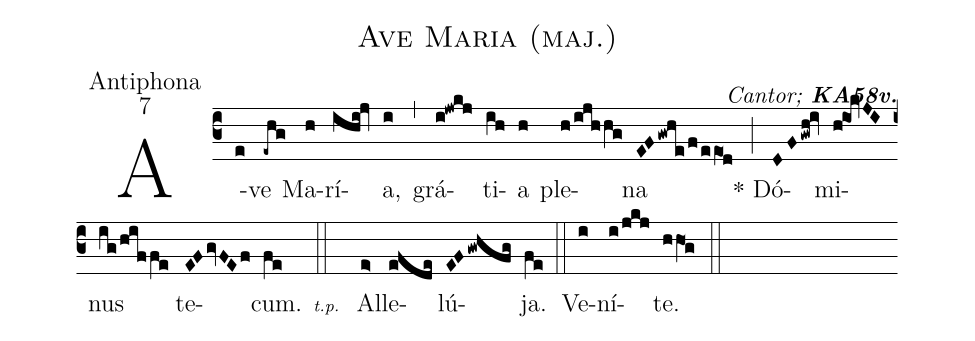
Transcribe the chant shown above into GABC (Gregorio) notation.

name:Ave Maria (maj.);
office-part:Antiphona;
mode:7;
commentary:{\itshape\mdseries Cantor;\/} {\bfseries KA58v.};
%%
(c3) A(e)ve(-ehg) Ma(h)rí(ihi!jv)a,(i) (,)
grá(i!jwkj)ti(ih)a(h) ple(h/ijhhg)na(EFgwhe/f/eeO1d) (;)
<sp>*</sp> Dó(DFgwh!iv)mi(hiO1kJI)nus(ig/hiffe) te(EFgvFEf)cum.(fe) (::)
<v>{\scriptsize\itshape t.p.\ }</v> Al(e>)le(efde)lú(EFgwhfg)ja.(fe) (::)
Ve(i)ní(i/jkj)te.(hhO1g) (::)
